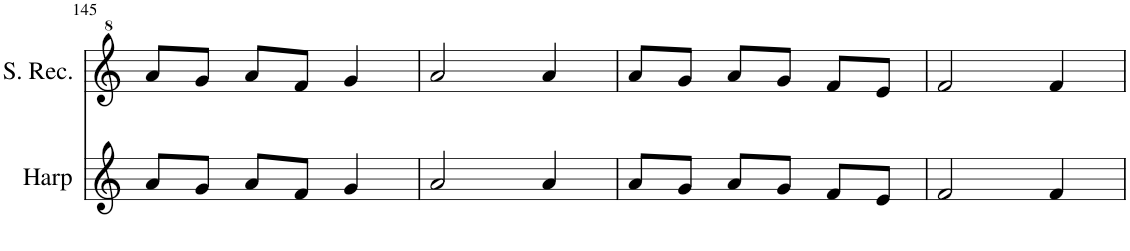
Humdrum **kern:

**kern	**kern
*part2	*part1
*staff2	*staff1
*I"Harp	*I"Sop
*I'Harp	*
!!LO:PB:g=z
*clefG2	*clefG^2
*k[]	*k[]
*M3/4	*M3/4
=145	=145
8a/L	8aa/L
8g/J	8gg/J
8a/L	8aa/L
8f/J	8ff/J
4g/	4gg/
=146	=146
2a/	2aa/
4a/	4aa/
=147	=147
8a/L	8aa/L
8g/J	8gg/J
8a/L	8aa/L
8g/J	8gg/J
8f/L	8ff/L
8e/J	8ee/J
=148	=148
2f/	2ff/
4f/	4ff/
=	=
*-	*-
